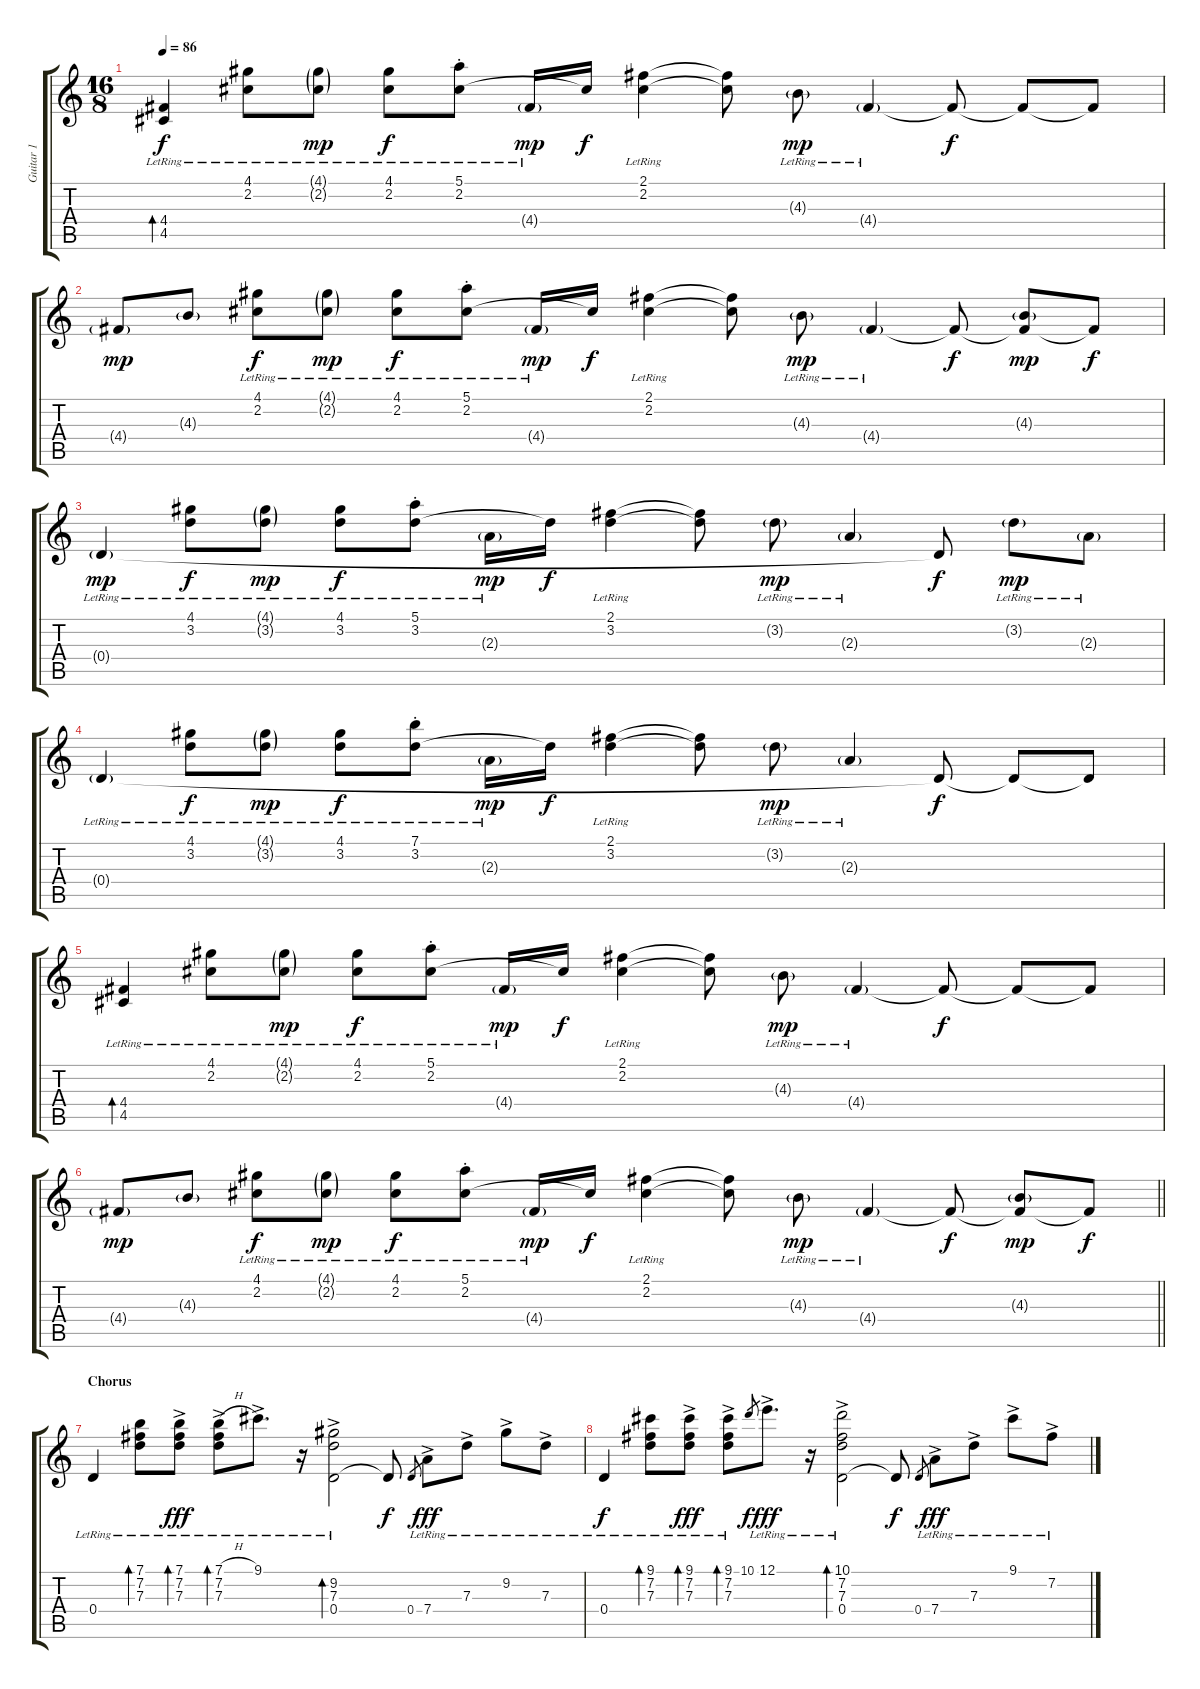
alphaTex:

\track ("Guitar 1" "Guitar 1") {instrument electricguitarjazz}
\staff {score tabs}
\tuning (E4 B3 G3 D3 A2 D2) {hide}
\ts (16 8)
\tempo 86
\clef g2
\ks c
(4.4{lr} 4.5).4{bd 120 dy f} (4.1{lr} 2.2{lr}).8 (4.1{g lr} 2.2{g lr}).8{dy mp} (4.1{lr} 2.2{lr}).8{dy f} (5.1{st lr} 2.2{st lr}).8 4.4{g lr}.16{dy mp} 2.2{t}.16{dy f} (2.1{lr} 2.2{lr}).4 (2.1{t} 2.2{t}).8 4.3{g lr}.8{dy mp} 4.4{g lr}.4 4.4{t}.8{dy f} 4.4{t}.8 4.4{t}.8 |
4.4{g}.8{dy mp} 4.3{g}.8 (4.1{lr} 2.2{lr}).8{dy f} (4.1{g lr} 2.2{g lr}).8{dy mp} (4.1{lr} 2.2{lr}).8{dy f} (5.1{st lr} 2.2{st lr}).8 4.4{g lr}.16{dy mp} 2.2{t}.16{dy f} (2.1{lr} 2.2{lr}).4 (2.1{t} 2.2{t}).8 4.3{g lr}.8{dy mp} 4.4{g lr}.4 4.4{t}.8{dy f} (4.3{g} 4.4{t}).8{dy mp} 4.4{t}.8{dy f} |
0.4{g lr}.4{dy mp} (4.1{lr} 3.2{lr}).8{dy f} (4.1{g lr} 3.2{g lr}).8{dy mp} (4.1{lr} 3.2{lr}).8{dy f} (5.1{st lr} 3.2{st lr}).8 2.3{g lr}.16{dy mp} 3.2{t}.16{dy f} (2.1{lr} 3.2{lr}).4 (2.1{t} 3.2{t}).8 3.2{g lr}.8{dy mp} 2.3{g lr}.4 0.4{t}.8{dy f} 3.2{g lr}.8{dy mp} 2.3{g lr}.8 |
0.4{g lr}.4 (4.1{lr} 3.2{lr}).8{dy f} (4.1{g lr} 3.2{g lr}).8{dy mp} (4.1{lr} 3.2{lr}).8{dy f} (7.1{st lr} 3.2{st lr}).8 2.3{g lr}.16{dy mp} 3.2{t}.16{dy f} (2.1{lr} 3.2{lr}).4 (2.1{t} 3.2{t}).8 3.2{g lr}.8{dy mp} 2.3{g lr}.4 0.4{t}.8{dy f} 0.4{t}.8 0.4{t}.8 |
(4.4{lr} 4.5).4{bd 120} (4.1{lr} 2.2{lr}).8 (4.1{g lr} 2.2{g lr}).8{dy mp} (4.1{lr} 2.2{lr}).8{dy f} (5.1{st lr} 2.2{st lr}).8 4.4{g lr}.16{dy mp} 2.2{t}.16{dy f} (2.1{lr} 2.2{lr}).4 (2.1{t} 2.2{t}).8 4.3{g lr}.8{dy mp} 4.4{g lr}.4 4.4{t}.8{dy f} 4.4{t}.8 4.4{t}.8 |
\barLineRight lightlight
4.4{g}.8{dy mp} 4.3{g}.8 (4.1{lr} 2.2{lr}).8{dy f} (4.1{g lr} 2.2{g lr}).8{dy mp} (4.1{lr} 2.2{lr}).8{dy f} (5.1{st lr} 2.2{st lr}).8 4.4{g lr}.16{dy mp} 2.2{t}.16{dy f} (2.1{lr} 2.2{lr}).4 (2.1{t} 2.2{t}).8 4.3{g lr}.8{dy mp} 4.4{g lr}.4 4.4{t}.8{dy f} (4.3{g} 4.4{t}).8{dy mp} 4.4{t}.8{dy f} |
\section ("" "Chorus")
0.4{lr}.4{volume 10 balance 8 instrument acousticguitarsteel} (7.1{lr} 7.2 7.3{lr}).8{bd 60} (7.1{ac lr} 7.2{ac} 7.3{ac lr}).8{bd 60 dy fff} (7.1{h ac lr} 7.2{ac lr} 7.3{ac lr}).8{bd 60} 9.1{ac lr}.8{d} r.16 (9.2{ac lr} 7.3{ac lr} 0.4{ac lr}).2{bd 60} 0.4{t}.8{dy f} 0.4.8{gr} 7.4{ac lr}.8{dy fff} 7.3{ac lr}.8 9.2{ac lr}.8 7.3{ac lr}.8 |
0.4{lr}.4{dy f} (9.1{lr} 7.2{lr} 7.3{lr}).8{bd 60} (9.1{ac lr} 7.2{ac lr} 7.3{ac lr}).8{bd 60 dy fff} (9.1{ac lr} 7.2{ac lr} 7.3{ac lr}).8{bd 60} 10.1.8{gr dy f} 12.1{ac lr}.8{d dy fff} r.16 (10.1{ac lr} 7.2{ac lr} 7.3{ac lr} 0.4{ac lr}).2{bd 60} 0.4{t}.8{dy f} 0.4.8{gr} 7.4{ac lr}.8{dy fff} 7.3{ac lr}.8 9.1{ac lr}.8 7.2{ac lr}.8
